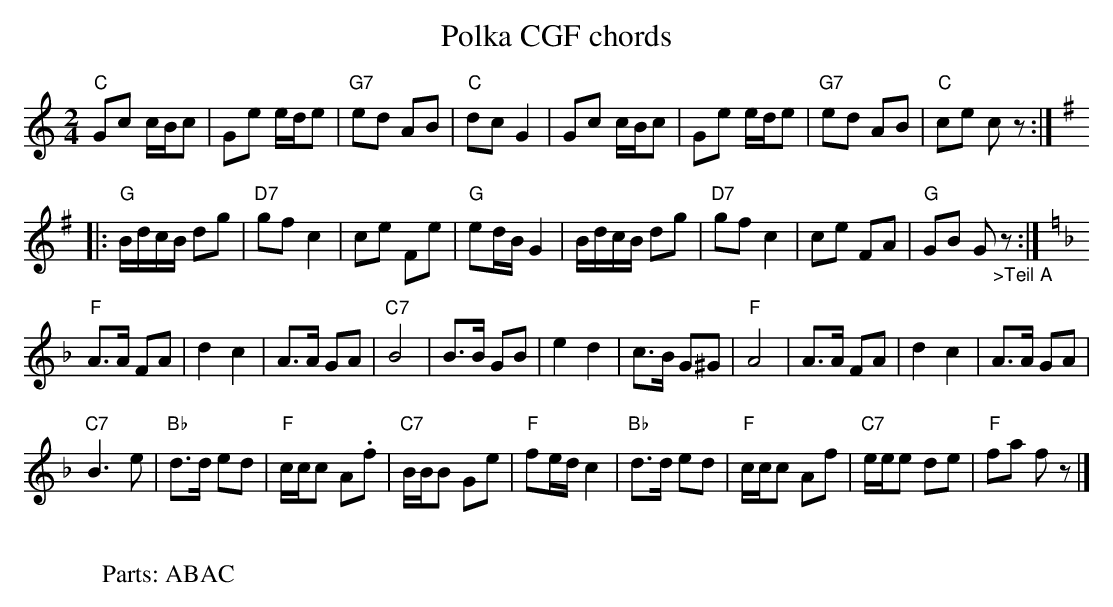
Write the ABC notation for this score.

X:1
T: Polka CGF chords
M:2/4
L:1/16
K:C %%MIDI gchordon
"C"G2c2 cBc2 | G2e2 ede2 | "G7"e2d2 A2B2 | "C"d2c2G4 | G2c2 cBc2 | G2e2 ede2 | "G7"e2d2 A2B2 | "C"c2e2 c2z2 :| [K:G]
 |:"G"BdcB d2g2 | "D7"g2f2c4 | c2e2 F2e2 | "G"e2dBG4 | BdcB d2g2 | "D7"g2f2c4 | c2e2 F2A2 | "G"G2B2 G2"_>Teil A"z2 :| [K:F]
 "F"A3A F2A2 | d4c4 | A3A G2A2 | "C7"B8 | B3B G2B2 |  e4d4 | c3B G2^G2 | "F"A8 | A3A F2A2 | d4c4 | A3A G2A2 |
"C7"B6e2 | "Bb"d3d e2d2 | "F"ccc2 A2.f2 | "C7"BBB2 G2e2 | "F"f2ed c4 | "Bb"d3d e2d2 |  "F"ccc2 A2f2 |  "C7"eee2 d2e2 | "F"f2a2 f2z2 |]
W:
W: Parts: ABAC
